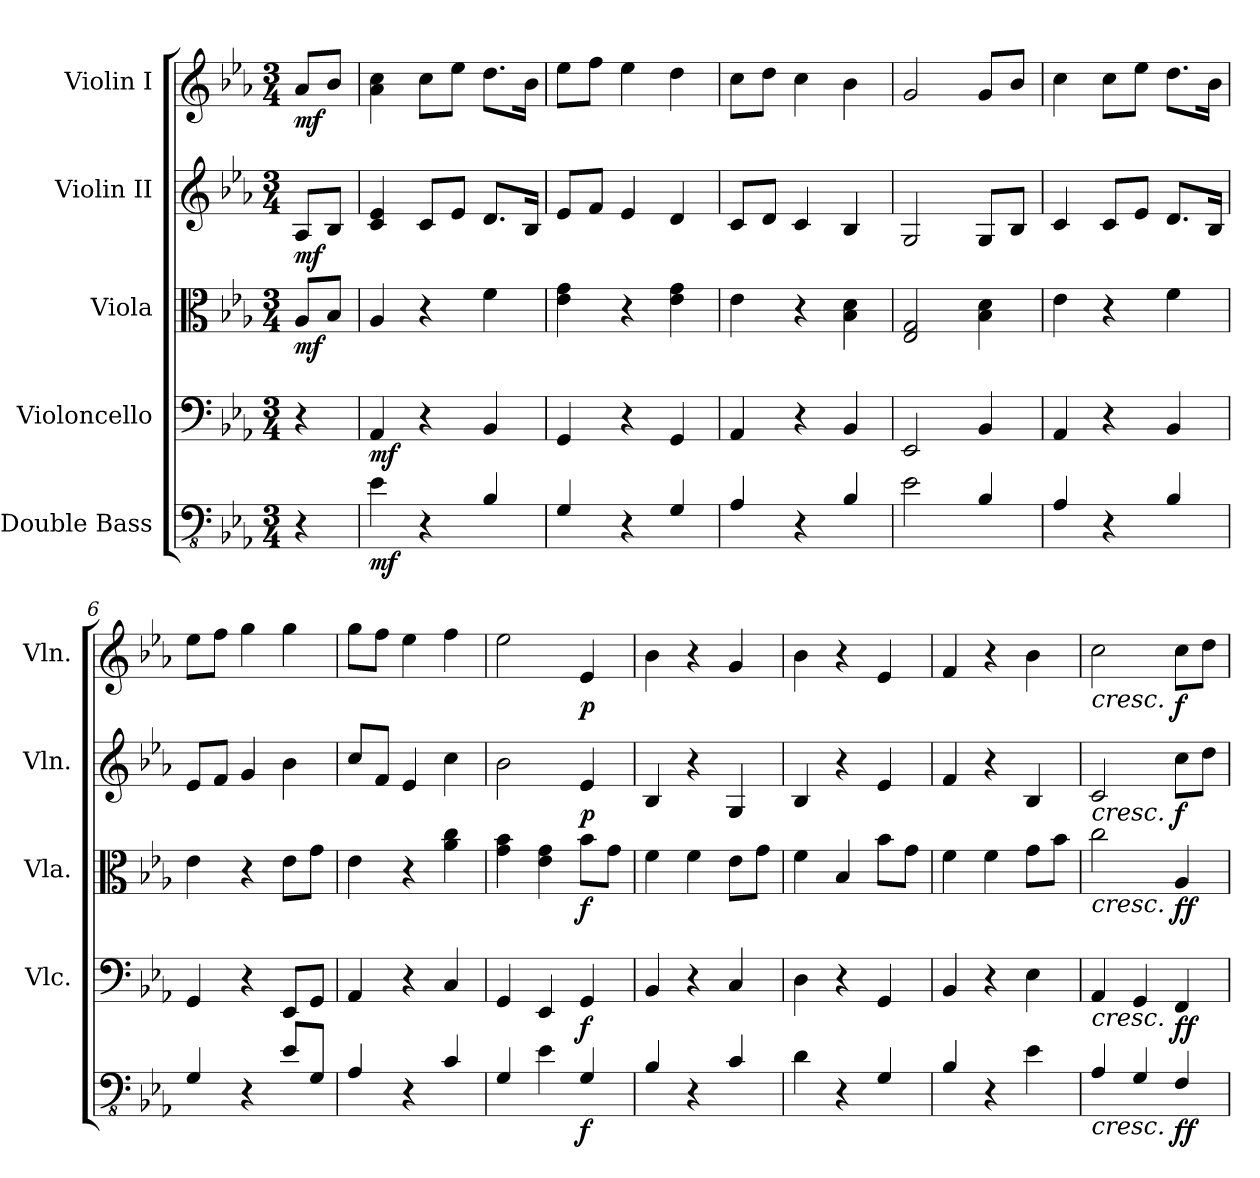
**kern	**dynam	**kern	**dynam	**kern	**dynam	**kern	**dynam	**kern	**dynam
*part5	*part5	*part4	*part4	*part3	*part3	*part2	*part2	*part1	*part1
*staff5	*staff5	*staff4	*staff4	*staff3	*staff3	*staff2	*staff2	*staff1	*staff1
*I"Double Bass	*	*I"Violoncello	*	*I"Viola	*	*I"Violin II	*	*I"Violin I	*
*	*	*I'Vlc.	*	*I'Vla.	*	*I'Vln.	*	*I'Vln.	*
*clefFv4	*	*clefF4	*	*clefC3	*	*clefG2	*	*clefG2	*
*ITrd7c12	*	*	*	*	*	*	*	*	*
*k[b-e-a-]	*	*k[b-e-a-]	*	*k[b-e-a-]	*	*k[b-e-a-]	*	*k[b-e-a-]	*
*M3/4	*	*M3/4	*	*M3/4	*	*M3/4	*	*M3/4	*
*MM85	*	*MM85	*	*MM85	*	*MM85	*	*MM85	*
=	=	=	=	=	=	=	=	=	=
!	!	!	!	!	!LO:DY:b	!	!LO:DY:b	!	!LO:DY:b
4r	.	4r	.	8A-/L	mf	8A-/L	mf	8a-/L	mf
.	.	.	.	8B-/J	.	8B-/J	.	8b-/J	.
=1	=1	=1	=1	=1	=1	=1	=1	=1	=1
!	!LO:DY:b	!	!LO:DY:b	!	!	!	!	!	!
4EE-\	mf	4AA-/	mf	4A-/	.	4c/ 4e-/	.	4a-\ 4cc\	.
4r	.	4r	.	4r	.	8c/L	.	8cc\L	.
.	.	.	.	.	.	8e-/J	.	8ee-\J	.
4BBB-/	.	4BB-/	.	4f\	.	8.d/L	.	8.dd\L	.
.	.	.	.	.	.	16B-/Jk	.	16b-\Jk	.
=2	=2	=2	=2	=2	=2	=2	=2	=2	=2
4GGG/	.	4GG/	.	4e-\ 4g\	.	8e-/L	.	8ee-\L	.
.	.	.	.	.	.	8f/J	.	8ff\J	.
4r	.	4r	.	4r	.	4e-/	.	4ee-\	.
4GGG/	.	4GG/	.	4e-\ 4g\	.	4d/	.	4dd\	.
=3	=3	=3	=3	=3	=3	=3	=3	=3	=3
4AAA-/	.	4AA-/	.	4e-\	.	8c/L	.	8cc\L	.
.	.	.	.	.	.	8d/J	.	8dd\J	.
4r	.	4r	.	4r	.	4c/	.	4cc\	.
4BBB-/	.	4BB-/	.	4B-\ 4d\	.	4B-/	.	4b-\	.
=4	=4	=4	=4	=4	=4	=4	=4	=4	=4
2EE-\	.	2EE-/	.	2E-/ 2G/	.	2G/	.	2g/	.
4BBB-/	.	4BB-/	.	4B-\ 4d\	.	8G/L	.	8g/L	.
.	.	.	.	.	.	8B-/J	.	8b-/J	.
=5	=5	=5	=5	=5	=5	=5	=5	=5	=5
4AAA-/	.	4AA-/	.	4e-\	.	4c/	.	4cc\	.
4r	.	4r	.	4r	.	8c/L	.	8cc\L	.
.	.	.	.	.	.	8e-/J	.	8ee-\J	.
4BBB-/	.	4BB-/	.	4f\	.	8.d/L	.	8.dd\L	.
.	.	.	.	.	.	16B-/Jk	.	16b-\Jk	.
!!LO:LB:g=z
=6	=6	=6	=6	=6	=6	=6	=6	=6	=6
4GGG/	.	4GG/	.	4e-\	.	8e-/L	.	8ee-\L	.
.	.	.	.	.	.	8f/J	.	8ff\J	.
4r	.	4r	.	4r	.	4g/	.	4gg\	.
8EE-/L	.	8EE-/L	.	8e-\L	.	4b-\	.	4gg\	.
8GGG/J	.	8GG/J	.	8g\J	.	.	.	.	.
=7	=7	=7	=7	=7	=7	=7	=7	=7	=7
4AAA-/	.	4AA-/	.	4e-\	.	8cc/L	.	8gg\L	.
.	.	.	.	.	.	8f/J	.	8ff\J	.
4r	.	4r	.	4r	.	4e-/	.	4ee-\	.
4CC/	.	4C/	.	4a-\ 4cc\	.	4cc\	.	4ff\	.
=8	=8	=8	=8	=8	=8	=8	=8	=8	=8
4GGG/	.	4GG/	.	4g\ 4b-\	.	2b-\	.	2ee-\	.
4EE-\	.	4EE-/	.	4e-\ 4g\	.	.	.	.	.
!	!LO:DY:b	!	!LO:DY:b	!	!LO:DY:b	!	!LO:DY:b	!	!LO:DY:b
4GGG/	f	4GG/	f	8b-\L	f	4e-/	p	4e-/	p
.	.	.	.	8g\J	.	.	.	.	.
=9	=9	=9	=9	=9	=9	=9	=9	=9	=9
4BBB-/	.	4BB-/	.	4f\	.	4B-/	.	4b-\	.
4r	.	4r	.	4f\	.	4r	.	4r	.
4CC/	.	4C/	.	8e-\L	.	4G/	.	4g/	.
.	.	.	.	8g\J	.	.	.	.	.
=10	=10	=10	=10	=10	=10	=10	=10	=10	=10
4DD\	.	4D\	.	4f\	.	4B-/	.	4b-\	.
4r	.	4r	.	4B-/	.	4r	.	4r	.
4GGG/	.	4GG/	.	8b-\L	.	4e-/	.	4e-/	.
.	.	.	.	8g\J	.	.	.	.	.
=11	=11	=11	=11	=11	=11	=11	=11	=11	=11
4BBB-/	.	4BB-/	.	4f\	.	4f/	.	4f/	.
4r	.	4r	.	4f\	.	4r	.	4r	.
4EE-\	.	4E-\	.	8g\L	.	4B-/	.	4b-\	.
.	.	.	.	8b-\J	.	.	.	.	.
=12	=12	=12	=12	=12	=12	=12	=12	=12	=12
!	!LO:HP:b	!	!LO:HP:b	!	!LO:HP:b	!	!LO:HP:b	!	!LO:HP:b
4AAA-/	<	4AA-/	<	2cc\	<	2c/	<	2cc\	<
4GGG/	.	4GG/	.	.	.	.	.	.	.
!	!LO:DY:b	!	!LO:DY:b	!	!LO:DY:b	!	!LO:DY:b	!	!LO:DY:b
4FFF/	ff	4FF/	ff	4A-/	ff	8cc\L	f	8cc\L	f
.	.	.	.	.	.	8dd\J	.	8dd\J	.
.	[	.	[	.	[	.	[	.	[
=	=	=	=	=	=	=	=	=	=
*-	*-	*-	*-	*-	*-	*-	*-	*-	*-
